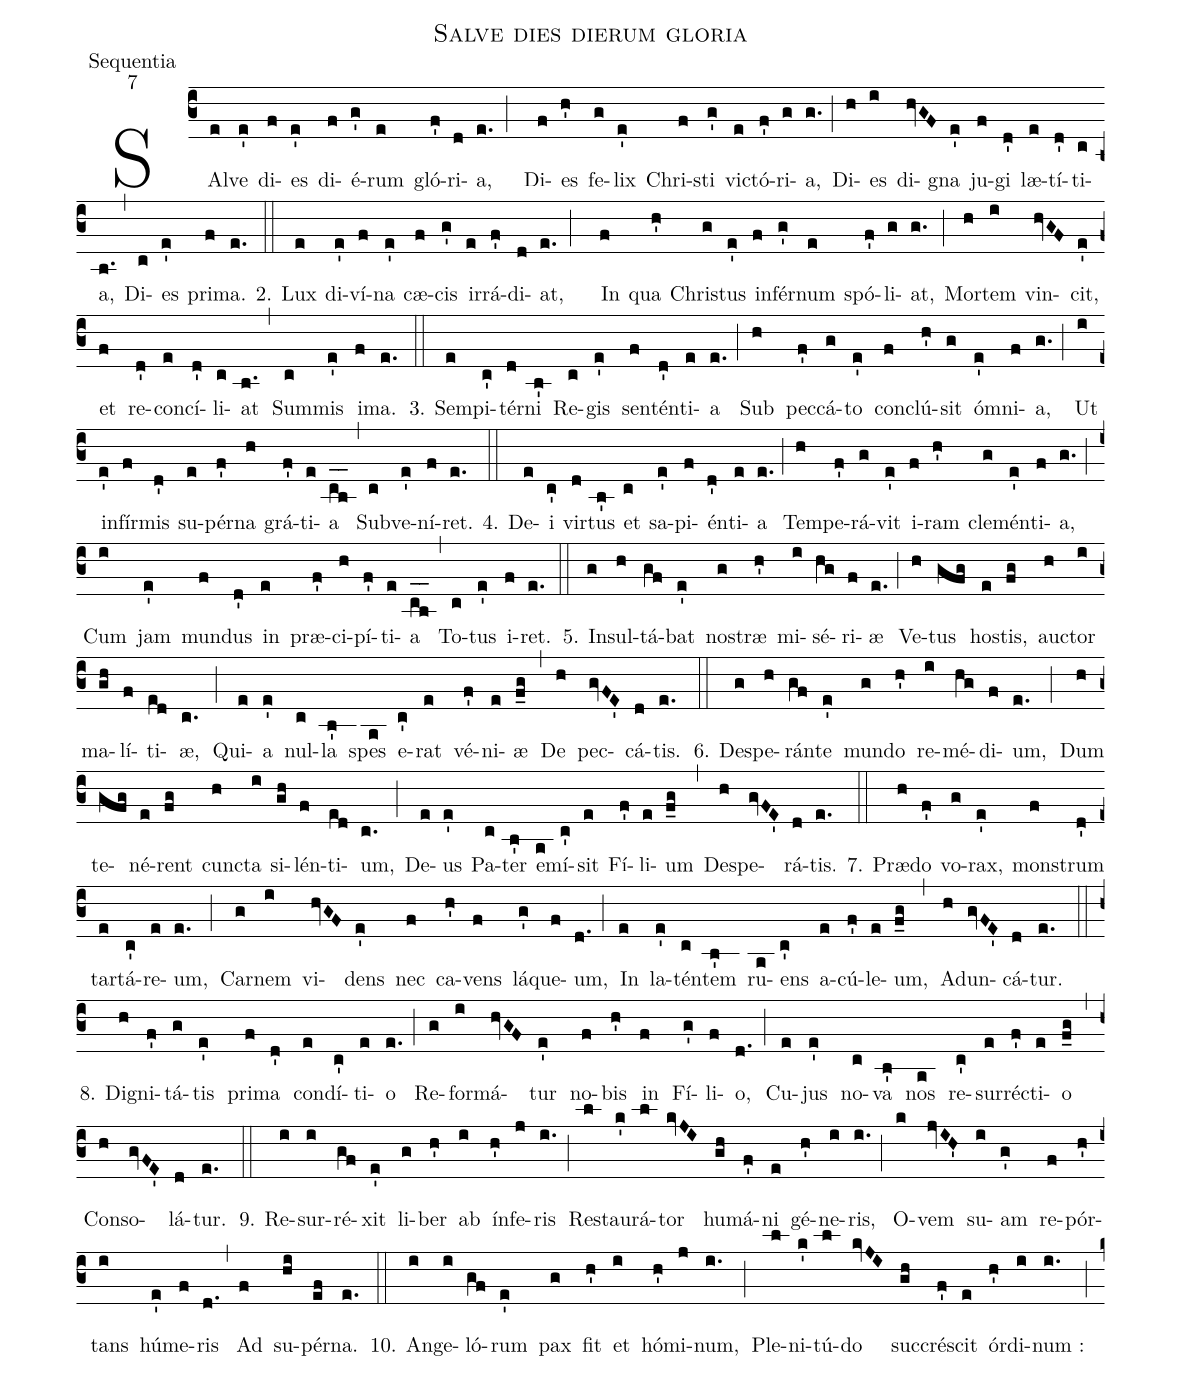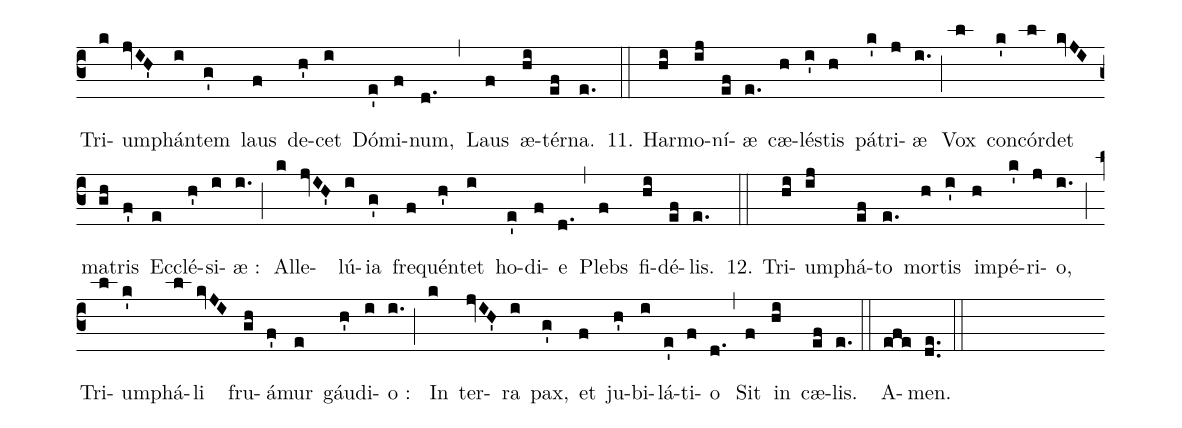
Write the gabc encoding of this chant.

name:Salve dies dierum gloria;
office-part:Sequentia;
mode:7;
%%
(c3) SAl(e)ve(e') di(f)es(e') di(f)é(g')rum(e) gló(f')ri(d)a,(e.;) Di(f)es(h') fe(g)lix(e') Chri(f)sti(g') vi(e)ctó(f')ri(g)a,(g.) (;) Di(h)es(i) di(hvGF)gna(e') ju(f)gi(d') læ(e)tí(d')ti(c)a,(b.) (,) Di(c)es(e') pri(f)ma.(e.) (::)
2. Lux(e) di(e')ví(f)na(e') cæ(f)cis(g') ir(e)rá(f')di(d)at,(e.;) In(f) qua(h') Chri(g)stus(e') in(f)fér(g')num(e) spó(f')li(g)at,(g.) (;) Mor(h)tem(i) vin(hvGF)cit,(e') et(f) re(d')con(e)cí(d')li(c)at(b.) (,) Sum(c)mis(e') i(f)ma.(e.) (::)
3. Sem(e)pi(c')tér(d)ni(b') Re(c)gis(e') sen(f)tén(d')ti(e)a(e.) (;)  Sub(h) pec(f')cá(g)to(e') con(f)clú(h')sit(g) ó(e')mni(f)a,(g.) (;) Ut(i) in(e')fír(f)mis(d') su(e)pér(f')na(h) grá(f')ti(e)a(c_[oh:h]b_[oh:h]) (,) Sub(c)ve(e')ní(f)ret.(e.) (::)
4. De(e)i(c') vir(d)tus(b') et(c) sa(e')pi(f)én(d')ti(e)a(e.) (;) Tem(h)pe(f')rá(g)vit(e') i(f)ram(h') cle(g)mén(e')ti(f)a,(g.) (;) Cum(i) jam(e') mun(f)dus(d') in(e) præ(f')ci(h)pí(f')ti(e)a(c_[oh:h]b_[oh:h]) (,) To(c)tus(e') i(f)ret.(e.) (::)
5. In(g)sul(h)tá(gf)bat(e') no(g)stræ(h') mi(i)sé(hg)ri(f)æ(e.) (;) Ve(h)tus(gfg) ho(e)stis,(fg) au(h)ctor(i) ma(gh)lí(f)ti(ed)æ,(c.) (;) Qui(e)a(e') nul(c)la(b'[ull:1{1]) spes(a[ull:}]) e(c')rat(e) vé(f')ni(e)æ(f_g) (,) De(h) pec(gvFE')cá(d)tis.(e.) (::)
6. De(g)spe(h)rán(gf)te(e') mun(g)do(h') re(i)mé(hg)di(f)um,(e.) (;) Dum(h) te(gfg)né(e)rent(fg) cun(h)cta(i) si(gh)lén(f)ti(ed)um,(c.) (;) De(e)us(e') Pa(c)ter(b'[ull:1{1]) e(a[ull:}])mí(c')sit(e) Fí(f')li(e)um(f_g) (,) De(h)spe(gvFE')rá(d)tis.(e.) (::)
7. Præ(h)do(f') vo(g)rax,(e') mon(f)strum(d') tar(e)tá(c')re(e)um,(e.) (;) Car(g)nem(i) vi(hvGF)dens(e') nec(f) ca(h')vens(f) lá(g')que(f)um,(d.) (;) In(e) la(e')tén(c)tem(b'[ull:1{1]) ru(a[ull:}])ens(c') a(e)cú(f')le(e)um,(f_g) (,) Ad(h)un(gvFE')cá(d)tur.(e.) (::)
8. Di(h)gni(f')tá(g)tis(e') pri(f)ma(d') con(e)dí(c')ti(e)o(e.) (;) Re(g)for(i)má(hvGF)tur(e') no(f)bis(h') in(f) Fí(g')li(f)o,(d.) (;) Cu(e)jus(e') no(c)va(b'[ull:1{1]) nos(a[ull:}]) re(c')sur(e)ré(f')cti(e)o(f_g) (,) Con(h)so(gvFE')lá(d)tur.(e.) (::)
9. Re(i)sur(i)ré(gf)xit(e') li(g)ber(h') ab(i) ín(h')fe(j)ris(i.) (;) Re(l)stau(k')rá(l)tor(kvJI) hu(gh)má(f')ni(e) gé(h')ne(i)ris,(i.) (;) O(k)vem(jvIH') su(i)am(g') re(f)pór(h')tans(i) hú(e')me(f)ris(d.) (,) Ad(f) su(hi)pér(ef)na.(e.) (::)
10. An(i)ge(i)ló(gf)rum(e') pax(g) fit(h') et(i) hó(h')mi(j)num,(i.) (;) Ple(l)ni(k')tú(l)do(kvJI) suc(gh)cré(f')scit(e) ór(h')di(i)num :(i.) (;) Tri(k)um(jvIH')phán(i)tem(g') laus(f) de(h')cet(i) Dó(e')mi(f)num,(d.) (,) Laus(f) æ(hi)tér(ef)na.(e.) (::)
11. Har(hi)mo(ij)ní(ef)æ(e.) cæ(h)lé(i')stis(h) pá(k')tri(j)æ(i.) (;) Vox(l) con(k')cór(l)det(kvJI) ma(gh)tris(f') Ec(e)clé(h')si(i)æ :(i.) (;) Al(k)le(jvIH')lú(i){ia}(g') fre(f)quén(h')tet(i) ho(e')di(f)e(d.) (,) Plebs(f) fi(hi)dé(ef)lis.(e.) (::)
12. Tri(hi)um(ij)phá(ef)to(e.) mor(h)tis(i') im(h)pé(k')ri(j)o,(i.) (;) Tri(l)um(k')phá(l)li(kvJI) fru(gh)á(f')mur(e) gáu(h')di(i)o :(i.) (;) In(k) ter(jvIH')ra(i) pax,(g') et(f) ju(h')bi(i)lá(e')ti(f)o(d.) (,) Sit(f) in(hi) cæ(ef)lis.(e.) (::)
A(efe)men.(de..) (::)
